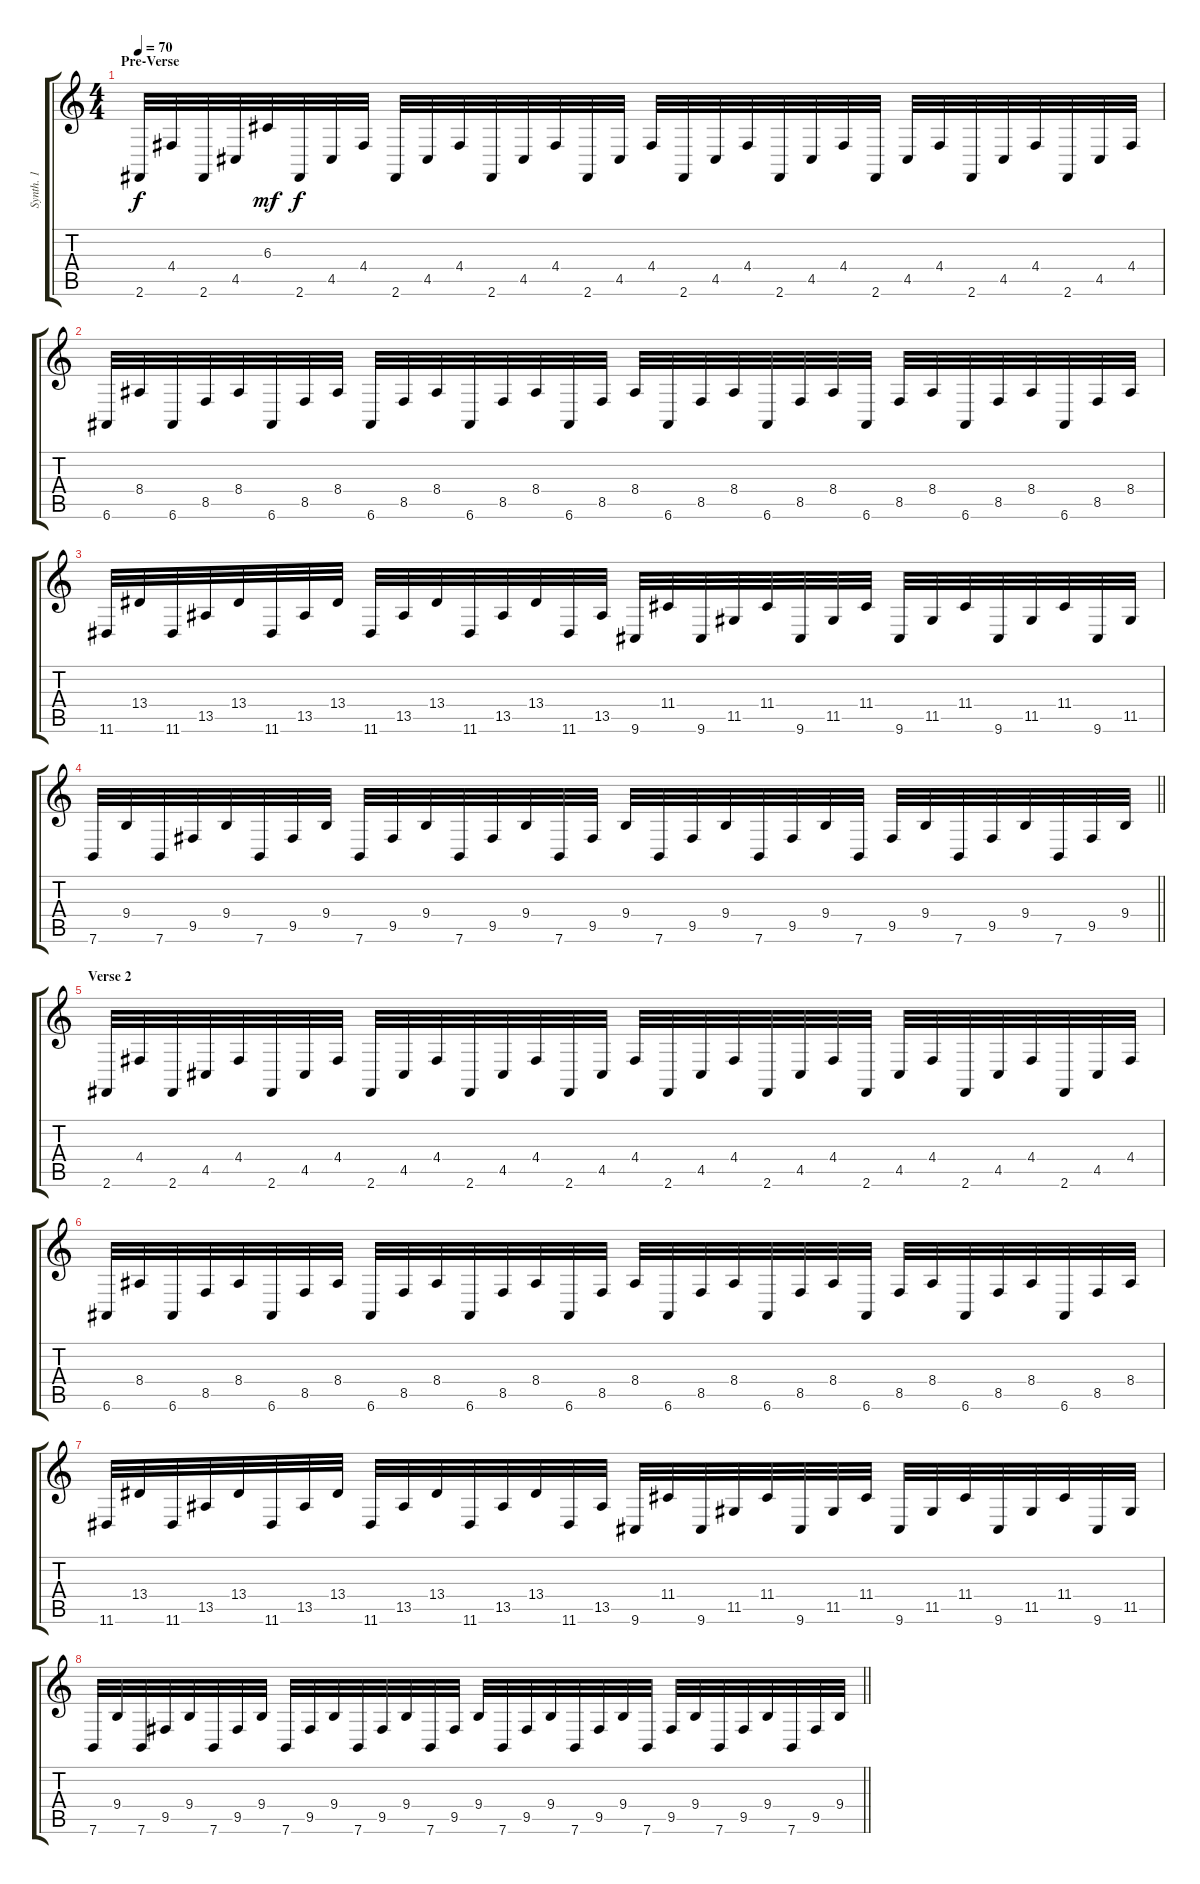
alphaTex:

\track ("Synth. 1" "Synth. 1") {instrument lead2sawtooth}
\staff {score tabs}
\tuning (E4 B3 G3 D3 A2 E2) {hide}
\ts (4 4)
\section ("" "Pre-Verse")
\tempo 70
\clef g2
\ks c
2.6.32{dy f} 4.4.32 2.6.32 4.5.32 6.3.32{dy mf} 2.6.32{dy f} 4.5.32 4.4.32 2.6.32 4.5.32 4.4.32 2.6.32 4.5.32 4.4.32 2.6.32 4.5.32 4.4.32 2.6.32 4.5.32 4.4.32 2.6.32 4.5.32 4.4.32 2.6.32 4.5.32 4.4.32 2.6.32 4.5.32 4.4.32 2.6.32 4.5.32 4.4.32 |
6.6.32 8.4.32 6.6.32 8.5.32 8.4.32 6.6.32 8.5.32 8.4.32 6.6.32 8.5.32 8.4.32 6.6.32 8.5.32 8.4.32 6.6.32 8.5.32 8.4.32 6.6.32 8.5.32 8.4.32 6.6.32 8.5.32 8.4.32 6.6.32 8.5.32 8.4.32 6.6.32 8.5.32 8.4.32 6.6.32 8.5.32 8.4.32 |
11.6.32 13.4.32 11.6.32 13.5.32 13.4.32 11.6.32 13.5.32 13.4.32 11.6.32 13.5.32 13.4.32 11.6.32 13.5.32 13.4.32 11.6.32 13.5.32 9.6.32 11.4.32 9.6.32 11.5.32 11.4.32 9.6.32 11.5.32 11.4.32 9.6.32 11.5.32 11.4.32 9.6.32 11.5.32 11.4.32 9.6.32 11.5.32 |
\barLineRight lightlight
7.6.32 9.4.32 7.6.32 9.5.32 9.4.32 7.6.32 9.5.32 9.4.32 7.6.32 9.5.32 9.4.32 7.6.32 9.5.32 9.4.32 7.6.32 9.5.32 9.4.32 7.6.32 9.5.32 9.4.32 7.6.32 9.5.32 9.4.32 7.6.32 9.5.32 9.4.32 7.6.32 9.5.32 9.4.32 7.6.32 9.5.32 9.4.32 |
\section ("" "Verse 2")
2.6.32 4.4.32 2.6.32 4.5.32 4.4.32 2.6.32 4.5.32 4.4.32 2.6.32 4.5.32 4.4.32 2.6.32 4.5.32 4.4.32 2.6.32 4.5.32 4.4.32 2.6.32 4.5.32 4.4.32 2.6.32 4.5.32 4.4.32 2.6.32 4.5.32 4.4.32 2.6.32 4.5.32 4.4.32 2.6.32 4.5.32 4.4.32 |
6.6.32 8.4.32 6.6.32 8.5.32 8.4.32 6.6.32 8.5.32 8.4.32 6.6.32 8.5.32 8.4.32 6.6.32 8.5.32 8.4.32 6.6.32 8.5.32 8.4.32 6.6.32 8.5.32 8.4.32 6.6.32 8.5.32 8.4.32 6.6.32 8.5.32 8.4.32 6.6.32 8.5.32 8.4.32 6.6.32 8.5.32 8.4.32 |
11.6.32 13.4.32 11.6.32 13.5.32 13.4.32 11.6.32 13.5.32 13.4.32 11.6.32 13.5.32 13.4.32 11.6.32 13.5.32 13.4.32 11.6.32 13.5.32 9.6.32 11.4.32 9.6.32 11.5.32 11.4.32 9.6.32 11.5.32 11.4.32 9.6.32 11.5.32 11.4.32 9.6.32 11.5.32 11.4.32 9.6.32 11.5.32 |
\barLineRight lightlight
7.6.32 9.4.32 7.6.32 9.5.32 9.4.32 7.6.32 9.5.32 9.4.32 7.6.32 9.5.32 9.4.32 7.6.32 9.5.32 9.4.32 7.6.32 9.5.32 9.4.32 7.6.32 9.5.32 9.4.32 7.6.32 9.5.32 9.4.32 7.6.32 9.5.32 9.4.32 7.6.32 9.5.32 9.4.32 7.6.32 9.5.32 9.4.32
